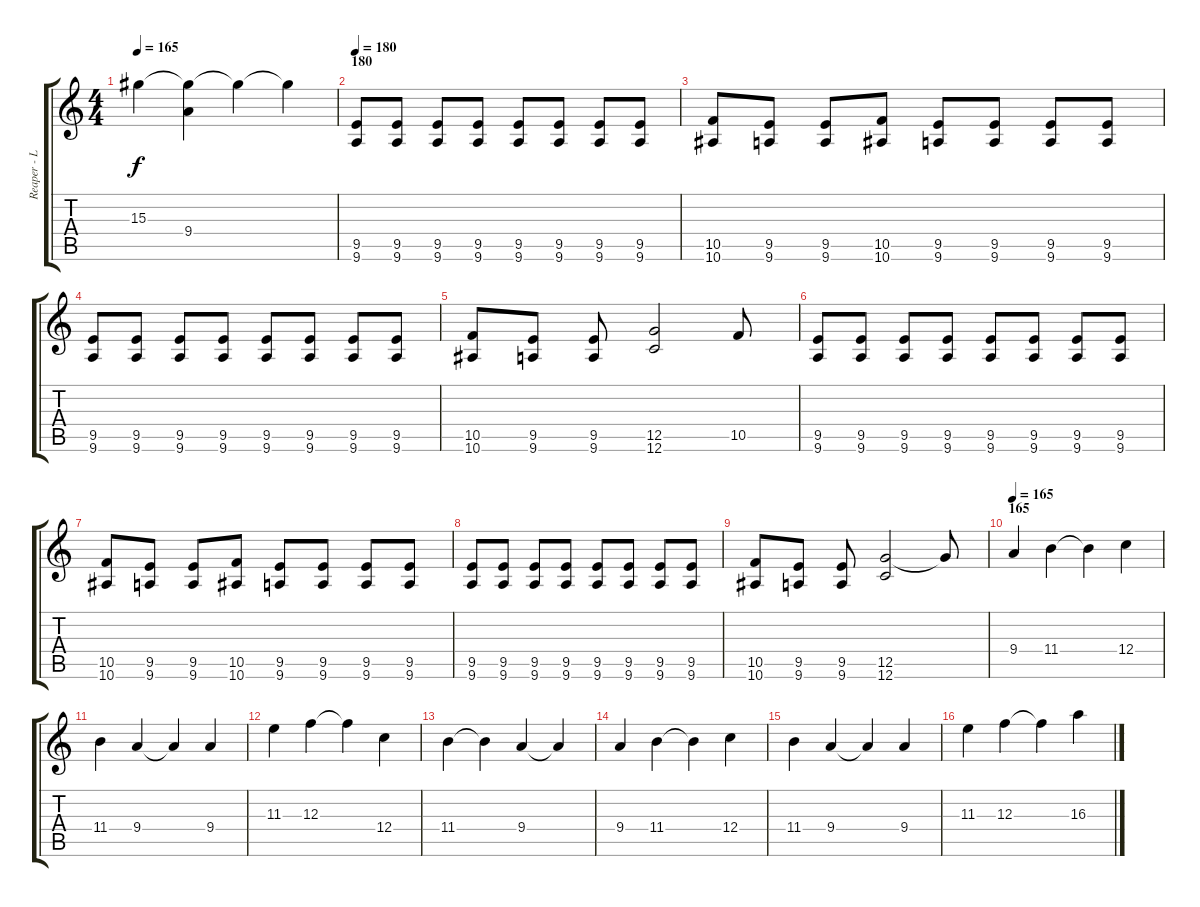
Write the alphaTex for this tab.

\track ("Reaper - Left" "Reaper - L") {instrument overdrivenguitar}
\staff {score tabs}
\tuning (D4 A3 F3 C3 G2 C2) {hide}
\ts (4 4)
\tempo 165
\clef g2
\ks c
15.3.4{dy f} (15.3{t} 9.4{t}).4 15.3{t}.4 15.3{t}.4 |
\section ("" "180")
\tempo 180
(9.5 9.6).8 (9.5 9.6).8 (9.5 9.6).8 (9.5 9.6).8 (9.5 9.6).8 (9.5 9.6).8 (9.5 9.6).8 (9.5 9.6).8 |
(10.5 10.6).8 (9.5 9.6).8 (9.5 9.6).8 (10.5 10.6).8 (9.5 9.6).8 (9.5 9.6).8 (9.5 9.6).8 (9.5 9.6).8 |
(9.5 9.6).8 (9.5 9.6).8 (9.5 9.6).8 (9.5 9.6).8 (9.5 9.6).8 (9.5 9.6).8 (9.5 9.6).8 (9.5 9.6).8 |
(10.5 10.6).8 (9.5 9.6).8 (9.5 9.6).8 (12.5 12.6).2 10.5.8 |
(9.5 9.6).8 (9.5 9.6).8 (9.5 9.6).8 (9.5 9.6).8 (9.5 9.6).8 (9.5 9.6).8 (9.5 9.6).8 (9.5 9.6).8 |
(10.5 10.6).8 (9.5 9.6).8 (9.5 9.6).8 (10.5 10.6).8 (9.5 9.6).8 (9.5 9.6).8 (9.5 9.6).8 (9.5 9.6).8 |
(9.5 9.6).8 (9.5 9.6).8 (9.5 9.6).8 (9.5 9.6).8 (9.5 9.6).8 (9.5 9.6).8 (9.5 9.6).8 (9.5 9.6).8 |
(10.5 10.6).8 (9.5 9.6).8 (9.5 9.6).8 (12.5 12.6).2 12.5{t}.8 |
\section ("" "165")
\tempo 165
9.4.4 11.4.4 11.4{t}.4 12.4.4 |
11.4.4 9.4.4 9.4{t}.4 9.4.4 |
11.3.4 12.3.4 12.3{t}.4 12.4.4 |
11.4.4 11.4{t}.4 9.4.4 9.4{t}.4 |
9.4.4 11.4.4 11.4{t}.4 12.4.4 |
11.4.4 9.4.4 9.4{t}.4 9.4.4 |
11.3.4 12.3.4 12.3{t}.4 16.3.4
